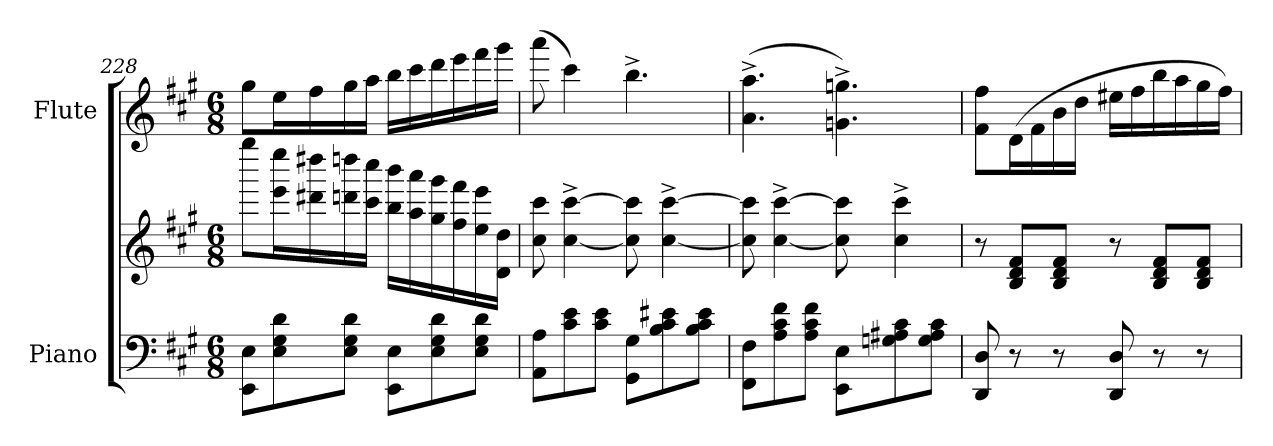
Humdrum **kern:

**kern	**kern	**kern
*part2	*part2	*part1
*staff3	*staff2	*staff1
*I"Piano	*	*I"Flute
*I'Pno.	*	*I'Fl.
!!LO:PB:g=z
*clefF4	*clefG2	*clefG2
*k[f#c#g#]	*k[f#c#g#]	*k[f#c#g#]
*A:	*A:	*A:
*M6/8	*M6/8	*M6/8
=228	=228	=228
8EE\ 8E\L	8gggg#\L	8gg#\L
8E\ 8G#\ 8d\	16eee\ 16eeee\L	16ee\L
.	16ddd#X\ 16dddd#X\	16ff#\
8E\ 8G#\ 8d\J	16dddn\ 16ddddn\	16gg#\
.	16ccc#\ 16cccc#\JJ	16aa\JJ
8EE\ 8E\L	16bb\ 16bbb\LL	16bb\LL
.	16aa\ 16aaa\	16ccc#\
8E\ 8G#\ 8d\	16gg#\ 16ggg#\	16ddd\
.	16ff#\ 16fff#\	16eee\
8E\ 8G#\ 8d\J	16ee\ 16eee\	16fff#\
.	16d\ 16dd\JJ	16ggg#\JJ
=229	=229	=229
8AA\ 8A\L	8cc#\ 8ccc#\	(8aaa\
8c#\ 8e\	[4cc#\^ [4ccc#\^	4ccc#\)
8c#\ 8e\J	.	.
8GG#\ 8G#\L	8cc#\] 8ccc#\]	4.bb^\
8B\ 8c#\ 8e#X\	[4cc#\^ [4ccc#\^	.
8B\ 8c#\ 8e#\J	.	.
!!LO:PB:g=z
=230	=230	=230
8FF#\ 8F#\L	8cc#\] 8ccc#\]	(4.a\^ 4.aa\^
8A\ 8c#\ 8f#\	[4cc#\^ [4ccc#\^	.
8A\ 8c#\ 8f#\J	.	.
8EE\ 8E\L	8cc#\] 8ccc#\]	4.gn\^ 4.ggn\^)
8Gn\ 8A#X\ 8c#\	4cc#\^ 4ccc#\^	.
8G\ 8A#\ 8c#\J	.	.
=231	=231	=231
8DD/ 8D/	8r	8f#\ 8ff#\L
8r	8B/ 8d/ 8f#/L	(16d\L
.	.	16f#\
8r	8B/ 8d/ 8f#/J	16b\
.	.	16dd\JJ
8DD/ 8D/	8r	16ee#X\LL
.	.	16ff#\
8r	8B/ 8d/ 8f#/L	16bb\
.	.	16aa\
8r	8B/ 8d/ 8f#/J	16gg#\
.	.	16ff#\JJ)
=	=	=
*-	*-	*-
